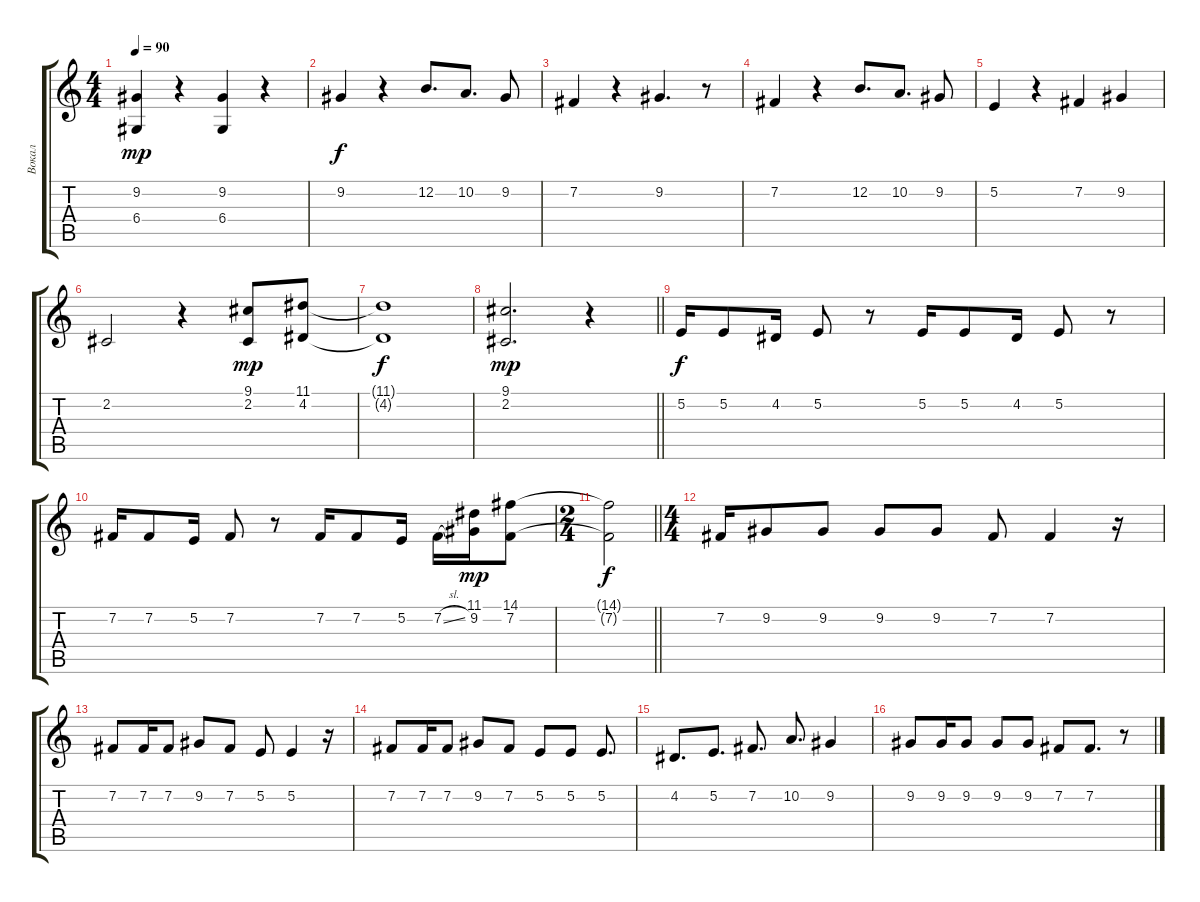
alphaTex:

\track ("Вокал" "Вокал") {instrument oboe}
\staff {score tabs}
\tuning (E4 B3 G3 D3 A2 E2) {hide}
\ts (4 4)
\tempo 90
\clef g2
\ks c
(9.2 6.4).4{dy mp} r.4 (9.2 6.4).4 r.4 |
9.2.4{dy f} r.4 12.2.8{d} 10.2.8{d} 9.2.8 |
7.2.4 r.4 9.2.4{d} r.8 |
7.2.4 r.4 12.2.8{d} 10.2.8{d} 9.2.8 |
5.2.4 r.4 7.2.4 9.2.4 |
2.2.2 r.4 (9.1 2.2).8{dy mp} (11.1 4.2).8 |
(11.1{t} 4.2{t}).1{dy f} |
\barLineRight lightlight
(9.1 2.2).2{d dy mp} r.4 |
5.2.16{dy f} 5.2.8 4.2.16 5.2.8 r.8 5.2.16 5.2.8 4.2.16 5.2.8 r.8 |
7.2.16 7.2.8 5.2.16 7.2.8 r.8 7.2.16 7.2.8 5.2.16 7.2{sl}.16 (11.1 9.2).16{dy mp} (14.1 7.2).8 |
\ts (2 4)
\barLineRight lightlight
(14.1{t} 7.2{t}).2{dy f} |
\ts (4 4)
7.2.16 9.2.8 9.2.8 9.2.8 9.2.8 7.2.8 7.2.4 r.16 |
7.2.8 7.2.16 7.2.8 9.2.8 7.2.8 5.2.8 5.2.4 r.16 |
7.2.8 7.2.16 7.2.8 9.2.8 7.2.8 5.2.8 5.2.8 5.2.8{d} |
4.2.8{d} 5.2.8{d} 7.2.8{d} 10.2.8{d} 9.2.4 |
9.2.8 9.2.16 9.2.8 9.2.8 9.2.8 7.2.8 7.2.8{d} r.8
